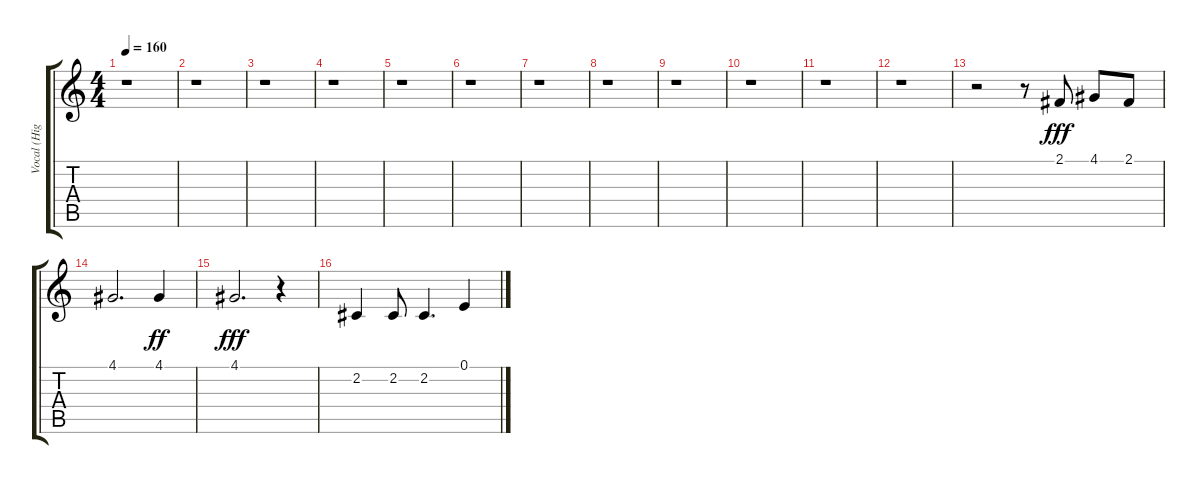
\track ("Vocal (High)" "Vocal (Hig") {instrument tenorsax}
\staff {score tabs}
\tuning (E4 B3 G3 D3 A2 E2) {hide}
\ts (4 4)
\tempo 160
\clef g2
\ks c
r.1{dy fff} |
r.1 |
r.1 |
r.1 |
r.1 |
r.1 |
r.1 |
r.1 |
r.1 |
r.1 |
r.1 |
r.1 |
r.2 r.8 2.1.8 4.1.8 2.1.8 |
4.1.2{d} 4.1.4{dy ff} |
4.1.2{d dy fff} r.4 |
2.2.4 2.2.8 2.2.4{d} 0.1.4
